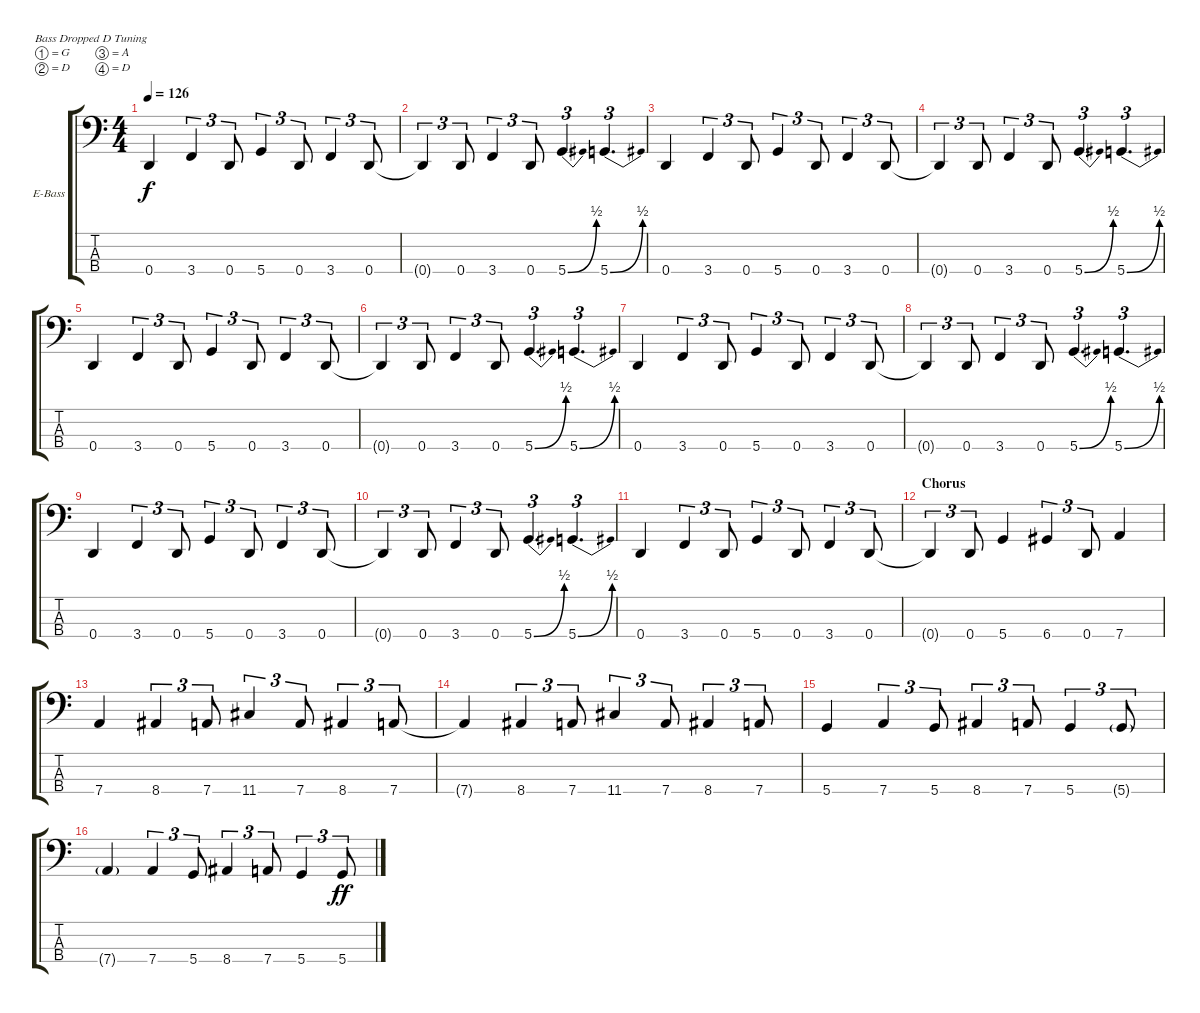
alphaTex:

\defaultSystemsLayout 4
\bracketExtendMode groupsimilarinstruments
\firstSystemTrackNameOrientation horizontal
\otherSystemsTrackNameOrientation horizontal
\track ("Chris Wolstenholme (bass)" "E-Bass") {instrument electricbassfinger}
\staff {score tabs}
\tuning (G2 D2 A1 D1)
\ts (4 4)
\tempo 126
\clef f4
\ks c
0.4.4{dy f} 3.4.4{tu (3 2)} 0.4.8{tu (3 2)} 5.4.4{tu (3 2)} 0.4.8{tu (3 2)} 3.4.4{tu (3 2)} 0.4.8{tu (3 2)} |
0.4{t}.4{tu (3 2)} 0.4.8{tu (3 2)} 3.4.4{tu (3 2)} 0.4.8{tu (3 2)} 5.4{be (bend 0 0 14.399999999999999 2)}.4{d tu (3 2)} 5.4{be (bend 0 0 26.4 2)}.4{d tu (3 2)} |
0.4.4 3.4.4{tu (3 2)} 0.4.8{tu (3 2)} 5.4.4{tu (3 2)} 0.4.8{tu (3 2)} 3.4.4{tu (3 2)} 0.4.8{tu (3 2)} |
0.4{t}.4{tu (3 2)} 0.4.8{tu (3 2)} 3.4.4{tu (3 2)} 0.4.8{tu (3 2)} 5.4{be (bend 0 0 14.399999999999999 2)}.4{d tu (3 2)} 5.4{be (bend 0 0 26.4 2)}.4{d tu (3 2)} |
0.4.4 3.4.4{tu (3 2)} 0.4.8{tu (3 2)} 5.4.4{tu (3 2)} 0.4.8{tu (3 2)} 3.4.4{tu (3 2)} 0.4.8{tu (3 2)} |
0.4{t}.4{tu (3 2)} 0.4.8{tu (3 2)} 3.4.4{tu (3 2)} 0.4.8{tu (3 2)} 5.4{be (bend 0 0 14.399999999999999 2)}.4{d tu (3 2)} 5.4{be (bend 0 0 26.4 2)}.4{d tu (3 2)} |
0.4.4 3.4.4{tu (3 2)} 0.4.8{tu (3 2)} 5.4.4{tu (3 2)} 0.4.8{tu (3 2)} 3.4.4{tu (3 2)} 0.4.8{tu (3 2)} |
0.4{t}.4{tu (3 2)} 0.4.8{tu (3 2)} 3.4.4{tu (3 2)} 0.4.8{tu (3 2)} 5.4{be (bend 0 0 14.399999999999999 2)}.4{d tu (3 2)} 5.4{be (bend 0 0 26.4 2)}.4{d tu (3 2)} |
0.4.4 3.4.4{tu (3 2)} 0.4.8{tu (3 2)} 5.4.4{tu (3 2)} 0.4.8{tu (3 2)} 3.4.4{tu (3 2)} 0.4.8{tu (3 2)} |
0.4{t}.4{tu (3 2)} 0.4.8{tu (3 2)} 3.4.4{tu (3 2)} 0.4.8{tu (3 2)} 5.4{be (bend 0 0 14.399999999999999 2)}.4{d tu (3 2)} 5.4{be (bend 0 0 26.4 2)}.4{d tu (3 2)} |
0.4.4 3.4.4{tu (3 2)} 0.4.8{tu (3 2)} 5.4.4{tu (3 2)} 0.4.8{tu (3 2)} 3.4.4{tu (3 2)} 0.4.8{tu (3 2)} |
\section ("" "Chorus")
0.4{t}.4{tu (3 2)} 0.4.8{tu (3 2)} 5.4.4 6.4.4{tu (3 2)} 0.4.8{tu (3 2)} 7.4.4 |
7.4.4 8.4.4{tu (3 2)} 7.4.8{tu (3 2)} 11.4.4{tu (3 2)} 7.4.8{tu (3 2)} 8.4.4{tu (3 2)} 7.4.8{tu (3 2)} |
7.4{t}.4 8.4.4{tu (3 2)} 7.4.8{tu (3 2)} 11.4.4{tu (3 2)} 7.4.8{tu (3 2)} 8.4.4{tu (3 2)} 7.4.8{tu (3 2)} |
5.4.4 7.4.4{tu (3 2)} 5.4.8{tu (3 2)} 8.4.4{tu (3 2)} 7.4.8{tu (3 2)} 5.4.4{tu (3 2)} 5.4{g}.8{tu (3 2)} |
7.4{g}.4 7.4.4{tu (3 2)} 5.4.8{tu (3 2)} 8.4.4{tu (3 2)} 7.4.8{tu (3 2)} 5.4.4{tu (3 2)} 5.4.8{tu (3 2) dy ff}
